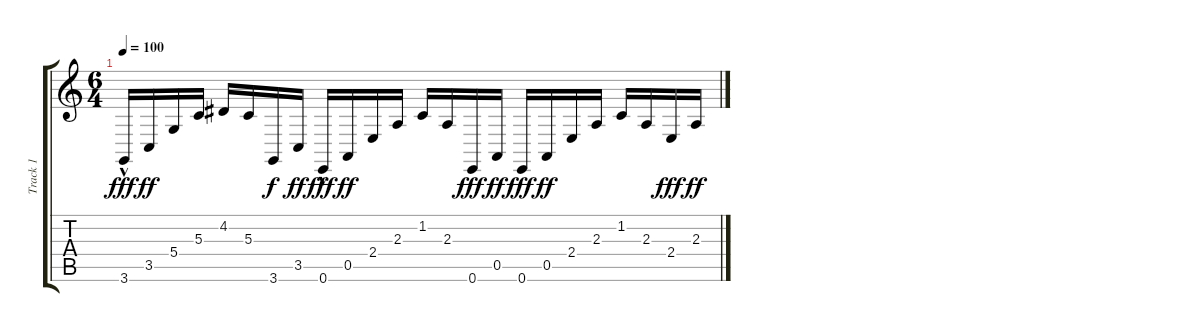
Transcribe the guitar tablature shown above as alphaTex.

\track ("Track 1" "Track 1") {instrument acousticgrandpiano}
\staff {score tabs}
\tuning (E4 B3 G3 D3 A2 E2) {hide}
\ts (6 4)
\tempo 100
\clef g2
\ks c
3.6{hac}.16{dy fff} 3.5.16{dy ff} 5.4.16 5.3.16 4.2.16 5.3.16 3.6.16{dy f} 3.5.16{dy ff} 0.6{hac}.16{dy fff} 0.5.16{dy ff} 2.4.16 2.3.16 1.2.16 2.3.16 0.6.16{dy fff} 0.5.16{dy ff} 0.6.16{dy fff} 0.5.16{dy ff} 2.4.16 2.3.16 1.2.16 2.3.16 2.4.16{dy fff} 2.3.16{dy ff}
